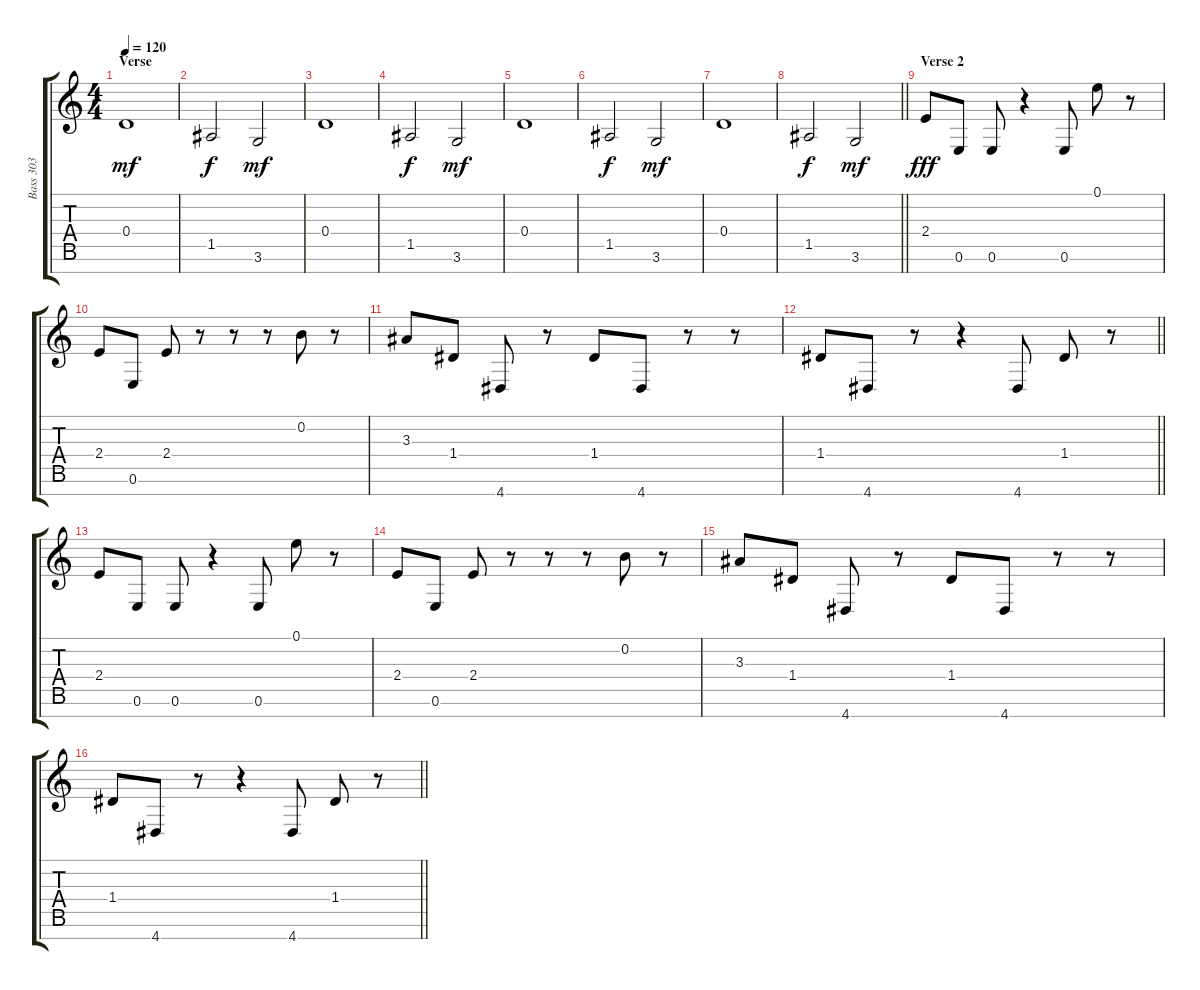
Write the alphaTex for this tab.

\track ("Bass 303" "Bass 303") {instrument synthbass1}
\staff {score tabs}
\tuning (E4 B3 G3 D3 A2 E2 B1) {hide}
\ts (4 4)
\section ("" "Verse")
\tempo 120
\clef g2
\ks c
0.4.1{dy mf} |
1.5.2{dy f} 3.6.2{dy mf} |
0.4.1 |
1.5.2{dy f} 3.6.2{dy mf} |
0.4.1 |
1.5.2{dy f} 3.6.2{dy mf} |
0.4.1 |
\barLineRight lightlight
1.5.2{dy f} 3.6.2{dy mf} |
\section ("" "Verse 2")
2.4.8{dy fff} 0.6.8 0.6.8 r.4 0.6.8 0.1.8 r.8 |
2.4.8 0.6.8 2.4.8 r.8 r.8 r.8 0.2.8 r.8 |
3.3.8 1.4.8 4.7.8 r.8 1.4.8 4.7.8 r.8 r.8 |
\barLineRight lightlight
1.4.8 4.7.8 r.8 r.4 4.7.8 1.4.8 r.8 |
2.4.8 0.6.8 0.6.8 r.4 0.6.8 0.1.8 r.8 |
2.4.8 0.6.8 2.4.8 r.8 r.8 r.8 0.2.8 r.8 |
3.3.8 1.4.8 4.7.8 r.8 1.4.8 4.7.8 r.8 r.8 |
\barLineRight lightlight
1.4.8 4.7.8 r.8 r.4 4.7.8 1.4.8 r.8
